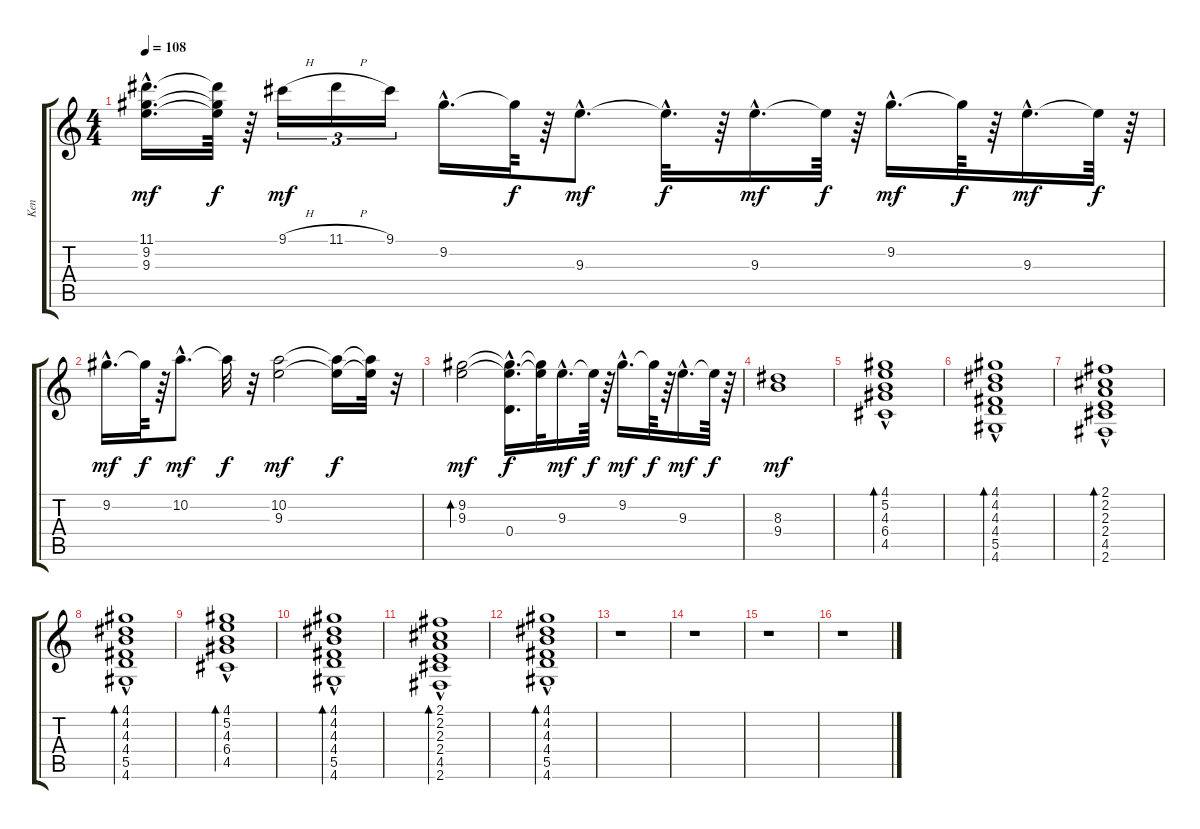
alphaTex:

\track ("Ken" "Ken") {instrument acousticguitarsteel}
\staff {score tabs}
\tuning (E4 B3 G3 D3 A2 E2) {hide}
\ts (4 4)
\tempo 108
\clef g2
\ks c
(11.1{hac} 9.2{hac} 9.3{hac}).16{d dy mf} (11.1{t} 9.2{t} 9.3{t}).64{dy f} r.64 9.1{h}.16{tu (3 2) dy mf} 11.1{h}.16{tu (3 2)} 9.1.16{tu (3 2)} 9.2{hac}.16{d} 9.2{t}.64{dy f} r.64 9.3{hac}.8{d dy mf} 9.3{hac t}.32{d dy f} r.64 9.3{hac}.16{d dy mf} 9.3{t}.64{dy f} r.64 9.2{hac}.16{d dy mf} 9.2{t}.64{dy f} r.64 9.3{hac}.16{d dy mf} 9.3{t}.64{dy f} r.64 |
9.2{hac}.16{d dy mf} 9.2{t}.64{dy f} r.64 10.2{hac}.8{d dy mf} 10.2{t}.32{dy f} r.32 (10.2 9.3).2{dy mf} (10.2{t} 9.3{t}).16{dy f} (10.2{t} 9.3{t}).32 r.32 |
(9.2 9.3).2{bd 240 dy mf} (9.2{hac t} 9.3{hac t} 0.4{hac}).16{d dy f} (9.2{t} 9.3{t}).32 9.3{hac}.16{d dy mf} 9.3{t}.64{dy f} r.64 9.2{hac}.16{d dy mf} 9.2{t}.64{dy f} r.64 9.3{hac}.16{d dy mf} 9.3{t}.64{dy f} r.64 |
(8.3 9.4).1{dy mf} |
(4.1 5.2 4.3{hac} 6.4 4.5).1{bd 240} |
(4.1 4.2 4.3 4.4{hac} 5.5{hac} 4.6).1{bd 240} |
(2.1 2.2 2.3 2.4{hac} 4.5{hac} 2.6).1{bd 240} |
(4.1 4.2 4.3 4.4{hac} 5.5{hac} 4.6).1{bd 240} |
(4.1 5.2{hac} 4.3 6.4 4.5).1{bd 240} |
(4.1 4.2 4.3 4.4{hac} 5.5{hac} 4.6).1{bd 240} |
(2.1 2.2 2.3 2.4{hac} 4.5{hac} 2.6).1{bd 240} |
(4.1 4.2 4.3 4.4{hac} 5.5{hac} 4.6).1{bd 240} |
r.1 |
r.1 |
r.1 |
r.1
